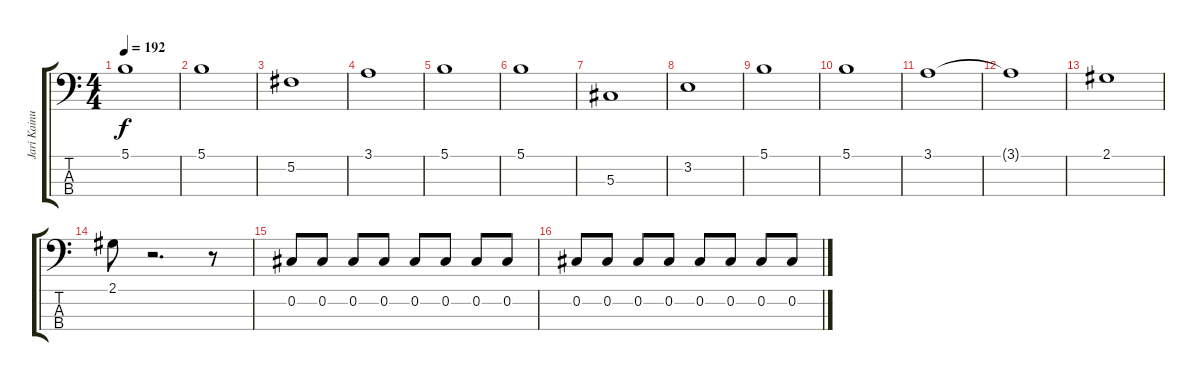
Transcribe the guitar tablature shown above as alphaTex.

\track ("Jari Kainulainen" "Jari Kainu") {instrument fretlessbass}
\staff {score tabs}
\tuning (Gb2 Db2 Ab1 Eb1) {hide}
\ts (4 4)
\tempo 192
\clef f4
\ks c
5.1.1{dy f} |
5.1.1 |
5.2.1 |
3.1.1 |
5.1.1 |
5.1.1 |
5.3.1 |
3.2.1 |
5.1.1 |
5.1.1 |
3.1.1 |
3.1{t}.1 |
2.1.1 |
2.1.8 r.2{d} r.8 |
0.2.8 0.2.8 0.2.8 0.2.8 0.2.8 0.2.8 0.2.8 0.2.8 |
0.2.8 0.2.8 0.2.8 0.2.8 0.2.8 0.2.8 0.2.8 0.2.8
